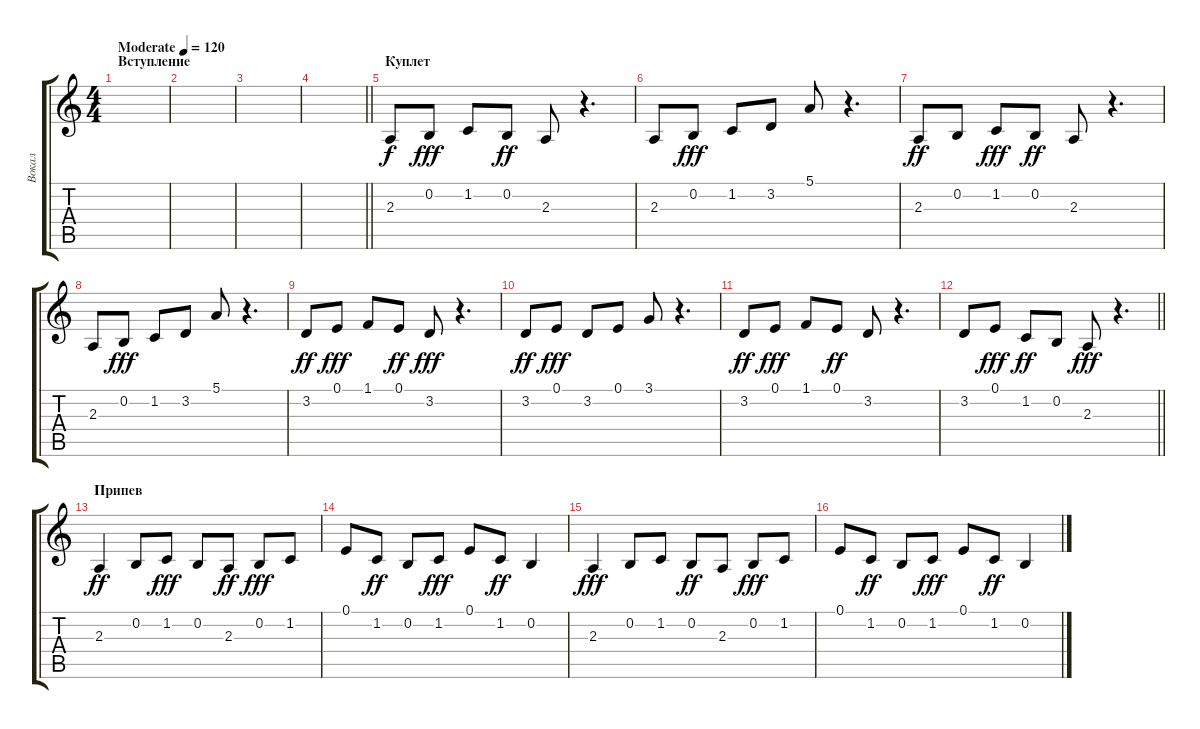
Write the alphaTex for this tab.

\track ("Вокал" "Вокал") {instrument flute}
\staff {score tabs}
\tuning (E4 B3 G3 D3 A2 E2) {hide}
\ts (4 4)
\section ("" "Вступление")
\tempo (120 "Moderate")
\clef g2
\ks c
|
|
|
\barLineRight lightlight
|
\section ("" "Куплет")
2.3.8 0.2.8{dy fff} 1.2.8 0.2.8{dy ff} 2.3.8 r.4{d} |
2.3.8 0.2.8{dy fff} 1.2.8 3.2.8 5.1.8 r.4{d} |
2.3.8{dy ff} 0.2.8 1.2.8{dy fff} 0.2.8{dy ff} 2.3.8 r.4{d} |
2.3.8 0.2.8{dy fff} 1.2.8 3.2.8 5.1.8 r.4{d} |
3.2.8{dy ff} 0.1.8{dy fff} 1.1.8 0.1.8{dy ff} 3.2.8{dy fff} r.4{d} |
3.2.8{dy ff} 0.1.8{dy fff} 3.2.8 0.1.8 3.1.8 r.4{d} |
3.2.8{dy ff} 0.1.8{dy fff} 1.1.8 0.1.8{dy ff} 3.2.8 r.4{d} |
\barLineRight lightlight
3.2.8 0.1.8{dy fff} 1.2.8{dy ff} 0.2.8 2.3.8{dy fff} r.4{d} |
\section ("" "Припев")
2.3.4{dy ff} 0.2.8 1.2.8{dy fff} 0.2.8 2.3.8{dy ff} 0.2.8{dy fff} 1.2.8 |
0.1.8 1.2.8{dy ff} 0.2.8 1.2.8{dy fff} 0.1.8 1.2.8{dy ff} 0.2.4 |
2.3.4{dy fff} 0.2.8 1.2.8 0.2.8{dy ff} 2.3.8 0.2.8{dy fff} 1.2.8 |
0.1.8 1.2.8{dy ff} 0.2.8 1.2.8{dy fff} 0.1.8 1.2.8{dy ff} 0.2.4
